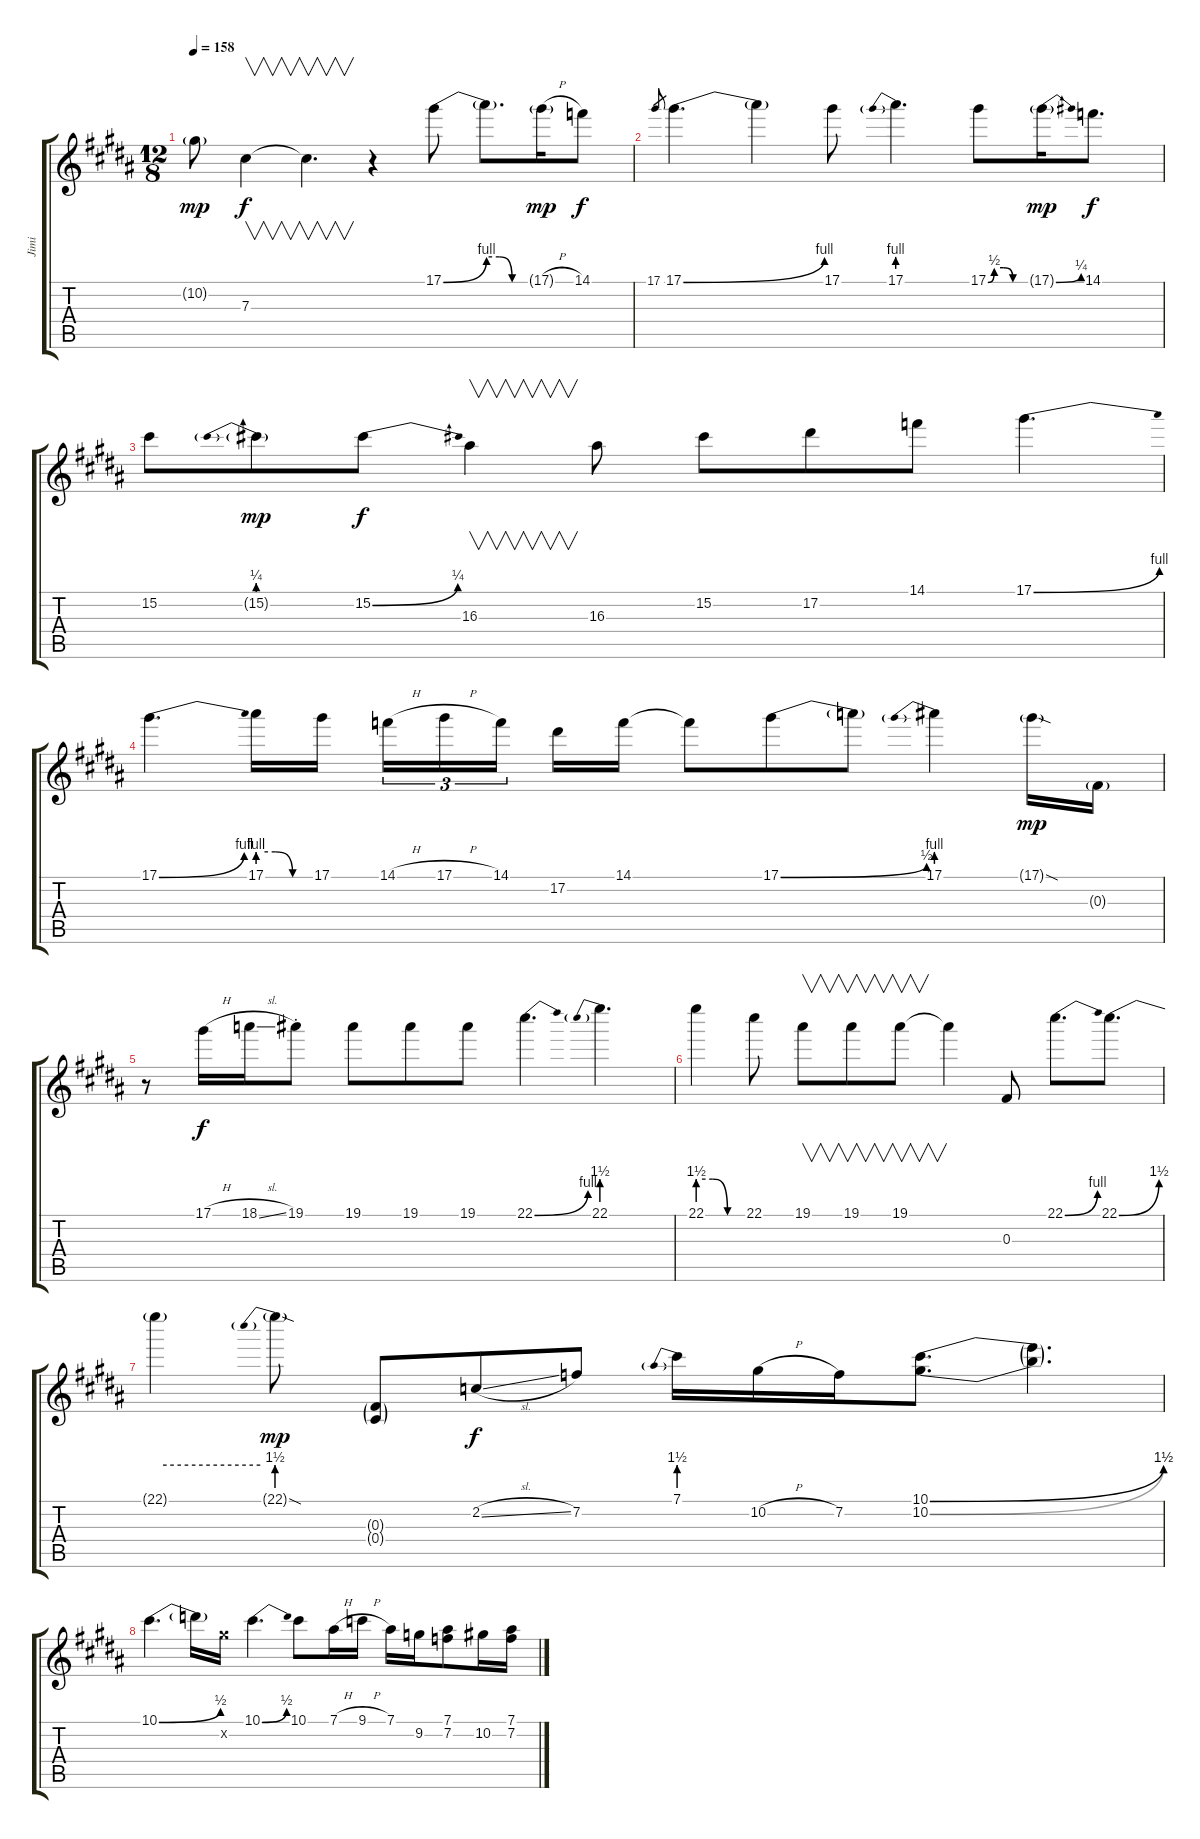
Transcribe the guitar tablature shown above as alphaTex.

\track ("Jimi" "Jimi") {instrument overdrivenguitar}
\staff {score tabs}
\tuning (Eb4 Bb3 Gb3 Db3 Ab2 Eb2) {hide}
\ts (12 8)
\tempo 158
\clef g2
\ks g#minor
10.2{g}.8{dy mp} 7.3.4{v dy f} 7.3{t}.4{v d} r.4 17.1{be (bend 0 0 60 4)}.8 17.1{be (custom 0 4 20 4 40 0 60 0) t}.8{d} 17.1{h g}.16{dy mp} 14.1.8{dy f} |
\ks b
17.1.8{gr} 17.1{be (bend 0 0 60 4)}.4{d} 17.1{t}.4 17.1.8 17.1{be (prebend 0 4 60 4)}.4{d} 17.1{be (custom 0 0 10 2 25 2 40 0 60 0)}.8 17.1{be (bend 0 0 60 1) g}.16{dy mp} 14.1.8{d dy f} |
\ks g#minor
15.2.8 15.2{be (prebend 0 1 60 1) g}.8{dy mp} 15.2{be (bend 0 0 60 1)}.8{dy f} 16.3.4{v} 16.3.8 15.2.8 17.2.8 14.1.8 17.1{be (bend 0 0 60 4)}.4{d} |
\ks b
17.1{be (bend 0 0 60 4)}.4{d} 17.1{be (custom 0 4 20 4 40 0 60 0)}.16 17.1.16{beam splitsecondary} 14.1{h}.16{tu (3 2)} 17.1{h}.16{tu (3 2)} 14.1.16{tu (3 2) beam splitsecondary} 17.2.16 14.1.16 14.1{t}.8 17.1{be (bend 0 0 60 2)}.8 17.1{t}.8 17.1{be (prebend 0 4 60 4)}.4 17.1{sod g}.16{dy mp} 0.3{g}.16 |
\ks g#minor
r.8 17.1{h}.16{dy f} 18.1{sl}.16 19.1{st}.8 19.1.8 19.1.8 19.1.8 22.1{be (bend 0 0 60 4)}.4{d} 22.1{be (prebend 0 6 60 6)}.4{d} |
\ks b
22.1{be (custom 0 6 20 6 40 0 60 0)}.4 22.1.8 19.1.8{v} 19.1.8{v} 19.1.8{v} 19.1{t}.4 0.3.8 22.1{be (bend 0 0 60 4)}.8{d} 22.1{be (bend 0 0 60 6)}.8{d} |
\ks g#minor
22.1{be (hold 0 6 60 6) t}.4 22.1{be (prebend 0 6 60 6) sod g}.8{dy mp} (0.3{g} 0.4{g}).8 2.2{sl}.8{dy f} 7.2.8 7.1{be (prebend 0 6 60 6)}.16 10.2{h}.16 7.2.16 (10.1{be (bend 0 0 60 6)} 10.2{be (bend 0 0 60 6)}).8{d} (10.1{t} 10.2{t}).4{d} |
\ks b
10.1{be (bend 0 0 60 2)}.4{d} 10.1{t}.16 10.2{x}.16 10.1{be (bend 0 0 60 2)}.4{d} 10.1.8 7.1{h}.16 9.1{h}.16 7.1.16 9.2.16 (7.1 7.2).8 10.2.16 (7.1 7.2).16
